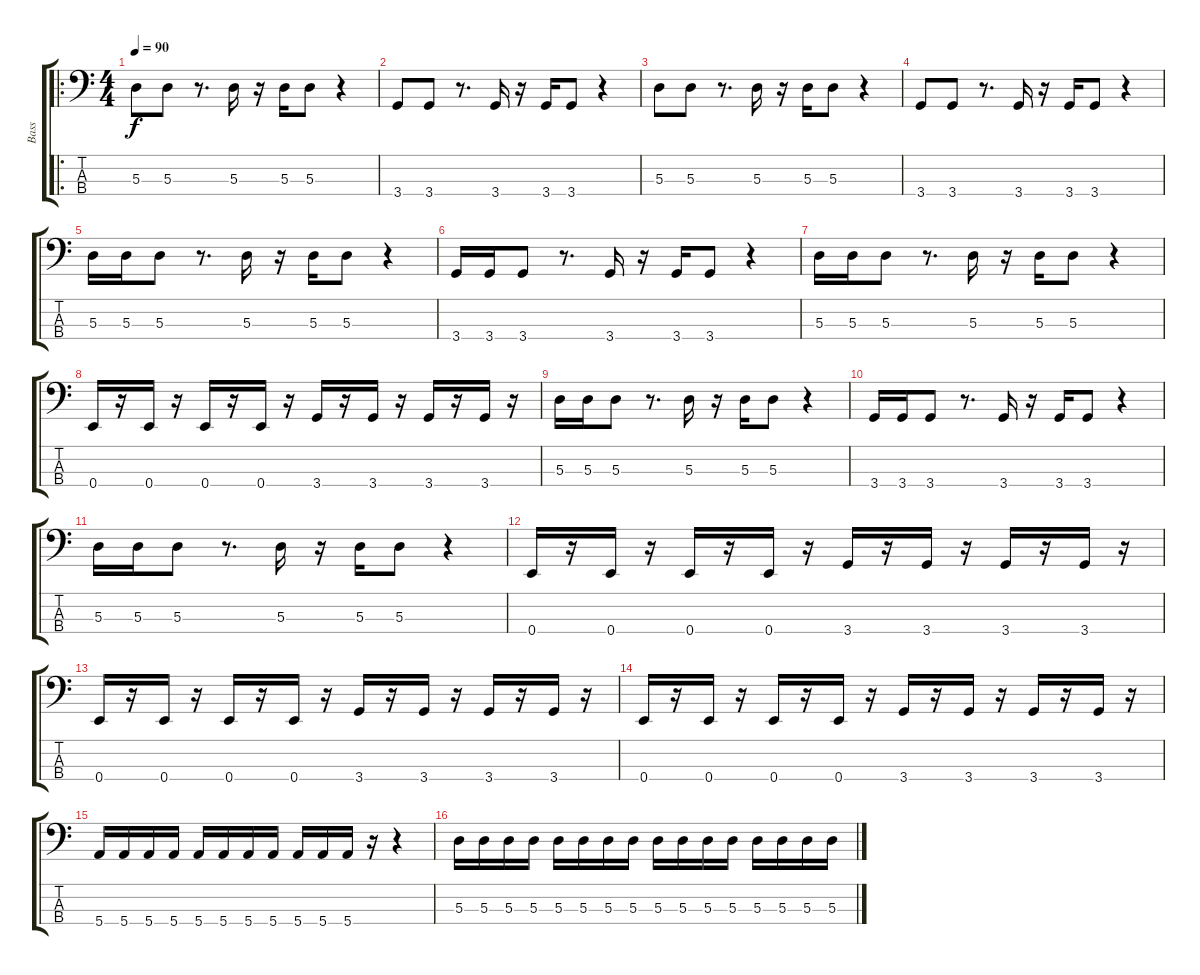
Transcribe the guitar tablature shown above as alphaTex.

\track ("Bass" "Bass") {instrument electricbasspick}
\staff {score tabs}
\tuning (G2 D2 A1 E1) {hide}
\ro
\ts (4 4)
\tempo 90
\clef f4
\ks c
5.3.8{dy f instrument electricbasspick} 5.3.8 r.8{d} 5.3.16 r.16 5.3.16 5.3.8 r.4 |
3.4.8 3.4.8 r.8{d} 3.4.16 r.16 3.4.16 3.4.8 r.4 |
5.3.8 5.3.8 r.8{d} 5.3.16 r.16 5.3.16 5.3.8 r.4 |
3.4.8 3.4.8 r.8{d} 3.4.16 r.16 3.4.16 3.4.8 r.4 |
5.3.16 5.3.16 5.3.8 r.8{d} 5.3.16 r.16 5.3.16 5.3.8 r.4 |
3.4.16 3.4.16 3.4.8 r.8{d} 3.4.16 r.16 3.4.16 3.4.8 r.4 |
5.3.16 5.3.16 5.3.8 r.8{d} 5.3.16 r.16 5.3.16 5.3.8 r.4 |
0.4.16 r.16 0.4.16 r.16 0.4.16 r.16 0.4.16 r.16 3.4.16 r.16 3.4.16 r.16 3.4.16 r.16 3.4.16 r.16 |
5.3.16 5.3.16 5.3.8 r.8{d} 5.3.16 r.16 5.3.16 5.3.8 r.4 |
3.4.16 3.4.16 3.4.8 r.8{d} 3.4.16 r.16 3.4.16 3.4.8 r.4 |
5.3.16 5.3.16 5.3.8 r.8{d} 5.3.16 r.16 5.3.16 5.3.8 r.4 |
0.4.16 r.16 0.4.16 r.16 0.4.16 r.16 0.4.16 r.16 3.4.16 r.16 3.4.16 r.16 3.4.16 r.16 3.4.16 r.16 |
0.4.16 r.16 0.4.16 r.16 0.4.16 r.16 0.4.16 r.16 3.4.16 r.16 3.4.16 r.16 3.4.16 r.16 3.4.16 r.16 |
0.4.16 r.16 0.4.16 r.16 0.4.16 r.16 0.4.16 r.16 3.4.16 r.16 3.4.16 r.16 3.4.16 r.16 3.4.16 r.16 |
5.4.16 5.4.16 5.4.16 5.4.16 5.4.16 5.4.16 5.4.16 5.4.16 5.4.16 5.4.16 5.4.16 r.16 r.4 |
5.3.16 5.3.16 5.3.16 5.3.16 5.3.16 5.3.16 5.3.16 5.3.16 5.3.16 5.3.16 5.3.16 5.3.16 5.3.16 5.3.16 5.3.16 5.3.16
